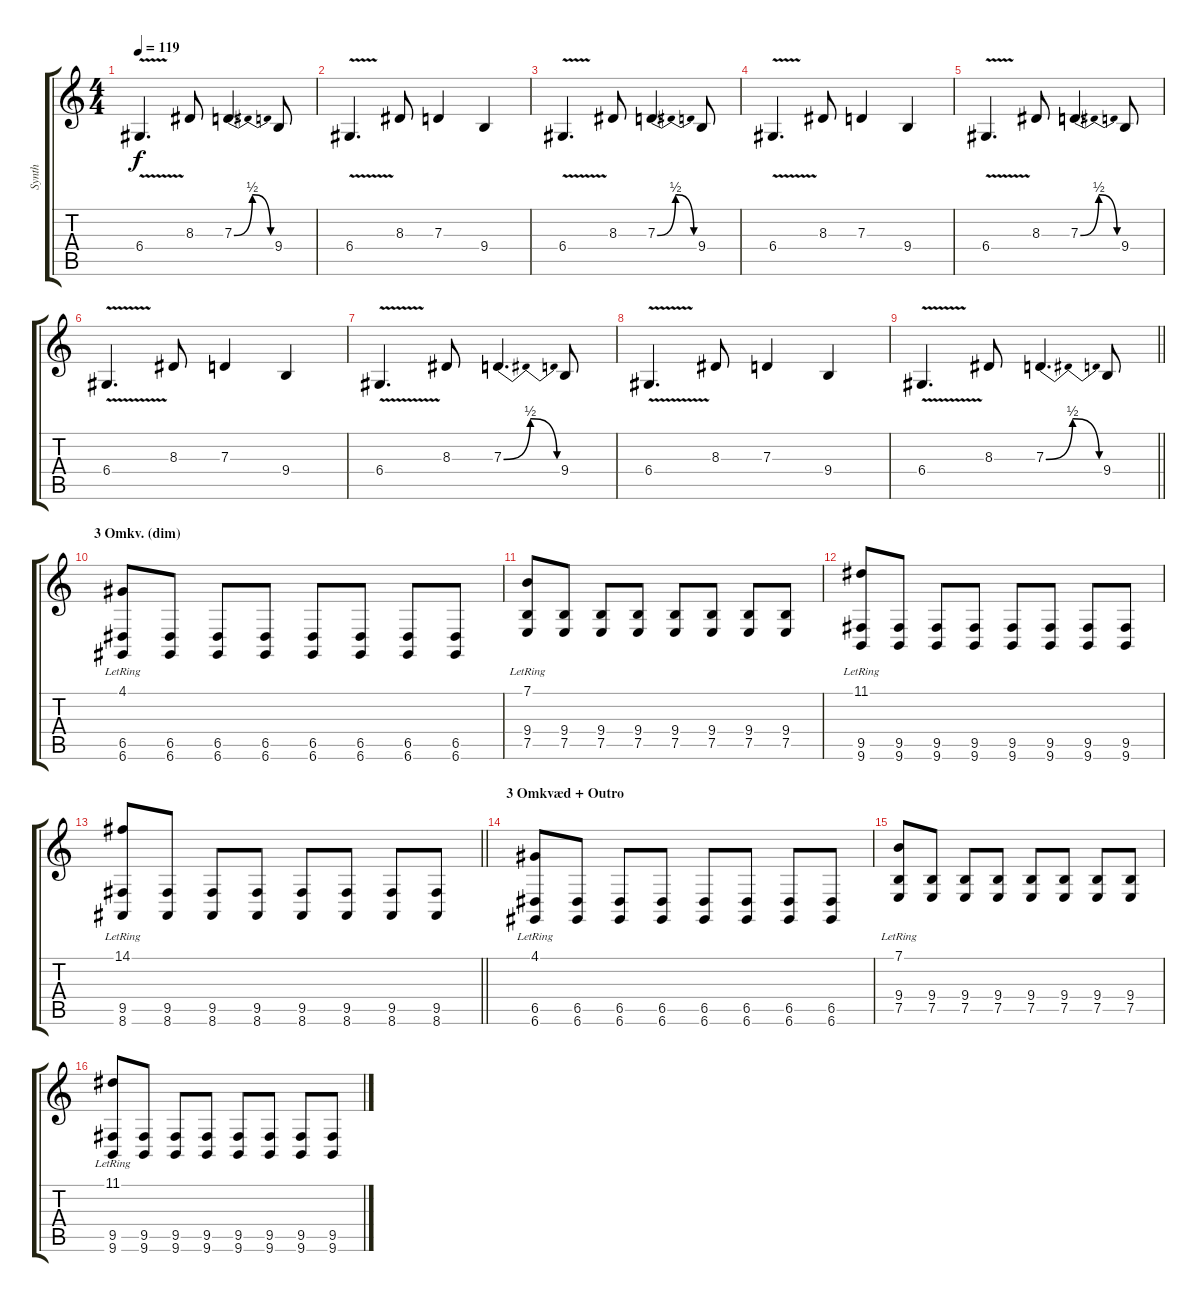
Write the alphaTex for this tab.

\track ("Synth" "Synth") {instrument lead2sawtooth}
\staff {score tabs}
\tuning (E4 B3 G3 D3 A2 D2) {hide}
\ts (4 4)
\tempo 119
\clef g2
\ks c
6.4{v}.4{d dy f} 8.3.8 7.3{be (bendrelease 0 0 30 2 30 2 60 0)}.4{d} 9.4.8 |
6.4{v}.4{d} 8.3.8 7.3.4 9.4.4 |
6.4{v}.4{d} 8.3.8 7.3{be (bendrelease 0 0 30 2 30 2 60 0)}.4{d} 9.4.8 |
6.4{v}.4{d} 8.3.8 7.3.4 9.4.4 |
6.4{v}.4{d} 8.3.8 7.3{be (bendrelease 0 0 30 2 30 2 60 0)}.4{d} 9.4.8 |
6.4{v}.4{d} 8.3.8 7.3.4 9.4.4 |
6.4{v}.4{d} 8.3.8 7.3{be (bendrelease 0 0 30 2 30 2 60 0)}.4{d} 9.4.8 |
6.4{v}.4{d} 8.3.8 7.3.4 9.4.4 |
\barLineRight lightlight
6.4{v}.4{d} 8.3.8 7.3{be (bendrelease 0 0 30 2 30 2 60 0)}.4{d} 9.4.8 |
\section ("" "3 Omkv. (dim)")
(4.1{lr} 6.5 6.6).8 (6.5 6.6).8 (6.5 6.6).8 (6.5 6.6).8 (6.5 6.6).8 (6.5 6.6).8 (6.5 6.6).8 (6.5 6.6).8 |
(7.1{lr} 9.4 7.5).8 (9.4 7.5).8 (9.4 7.5).8 (9.4 7.5).8 (9.4 7.5).8 (9.4 7.5).8 (9.4 7.5).8 (9.4 7.5).8 |
(11.1{lr} 9.5 9.6).8 (9.5 9.6).8 (9.5 9.6).8 (9.5 9.6).8 (9.5 9.6).8 (9.5 9.6).8 (9.5 9.6).8 (9.5 9.6).8 |
\barLineRight lightlight
(14.1{lr} 9.5 8.6).8 (9.5 8.6).8 (9.5 8.6).8 (9.5 8.6).8 (9.5 8.6).8 (9.5 8.6).8 (9.5 8.6).8 (9.5 8.6).8 |
\section ("" "3 Omkvæd + Outro")
(4.1{lr} 6.5 6.6).8 (6.5 6.6).8 (6.5 6.6).8 (6.5 6.6).8 (6.5 6.6).8 (6.5 6.6).8 (6.5 6.6).8 (6.5 6.6).8 |
(7.1{lr} 9.4 7.5).8 (9.4 7.5).8 (9.4 7.5).8 (9.4 7.5).8 (9.4 7.5).8 (9.4 7.5).8 (9.4 7.5).8 (9.4 7.5).8 |
(11.1{lr} 9.5 9.6).8 (9.5 9.6).8 (9.5 9.6).8 (9.5 9.6).8 (9.5 9.6).8 (9.5 9.6).8 (9.5 9.6).8 (9.5 9.6).8
